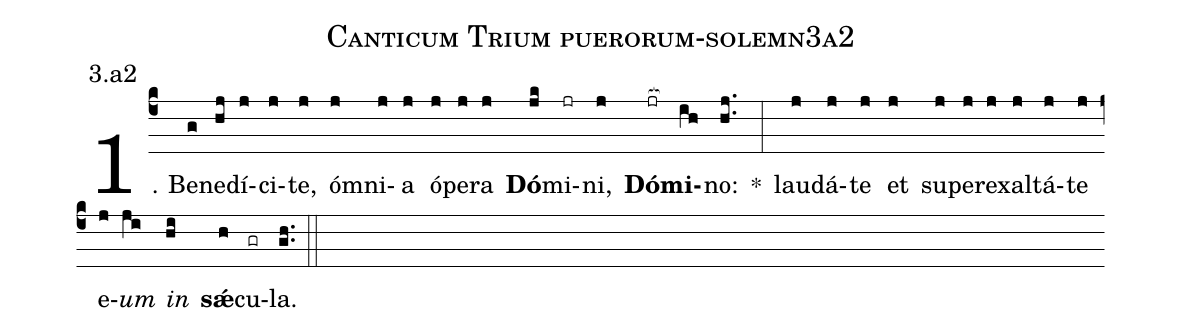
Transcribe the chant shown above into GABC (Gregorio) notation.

name: Canticum Trium puerorum-solemn3a2;
annotation: 3.a2;
%%
(c4)1. Be(g)ne(hj)dí(j)ci(j)te,(j) óm(j)ni(j)a(j) ó(j)pe(j)ra(j) <b>Dó</b>(jk)mi(jr)ni,(j) <b>Dó</b>(jr[ocb:1{])<b>mi</b>(ih[ocb:0}])no:(hj..) *(:) lau(j)dá(j)te(j) et(j) su(j)per(j)ex(j)al(j)tá(j)te(j) e(j)<i>um</i>(ji) <i>in</i>(hi) <b>sǽ</b>(h)cu(gr)la.(gh..) (::)
